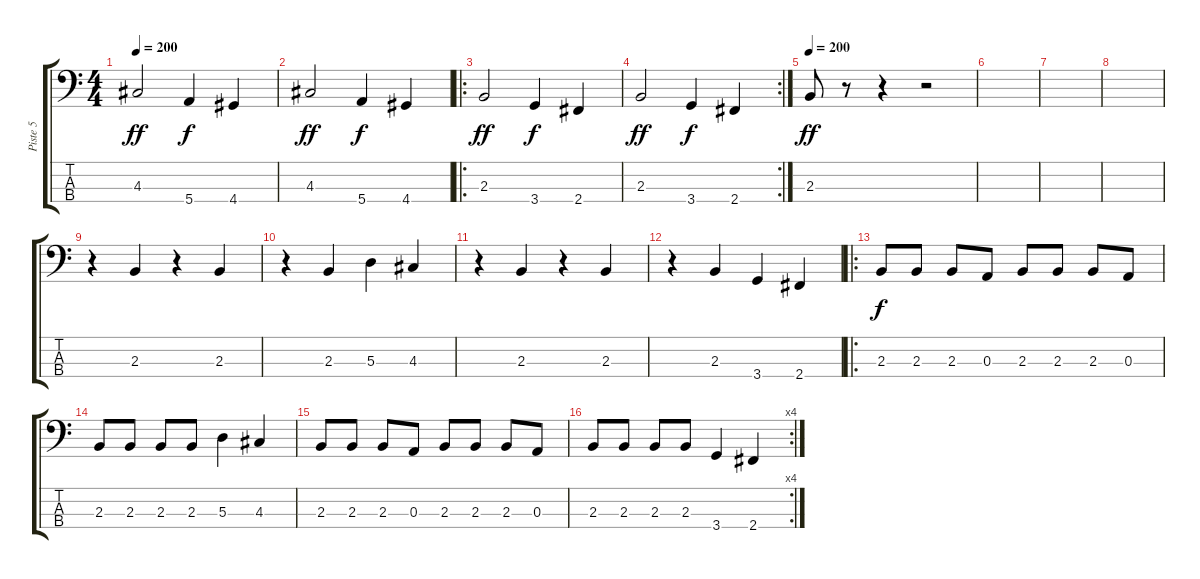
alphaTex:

\track ("Piste 5" "Piste 5") {instrument electricbassfinger}
\staff {score tabs}
\tuning (G2 D2 A1 E1) {hide}
\ts (4 4)
\tempo 200
\clef f4
\ks c
4.3.2{dy ff} 5.4.4{dy f} 4.4.4 |
4.3.2{dy ff} 5.4.4{dy f} 4.4.4 |
\ro
2.3.2{dy ff} 3.4.4{dy f} 2.4.4 |
\rc 2
2.3.2{dy ff} 3.4.4{dy f} 2.4.4 |
\tempo 200
2.3.8{dy ff} r.8 r.4 r.2 |
|
|
|
r.4 2.3.4 r.4 2.3.4 |
r.4 2.3.4 5.3.4 4.3.4 |
r.4 2.3.4 r.4 2.3.4 |
r.4 2.3.4 3.4.4 2.4.4 |
\ro
2.3.8{dy f} 2.3.8 2.3.8 0.3.8 2.3.8 2.3.8 2.3.8 0.3.8 |
2.3.8 2.3.8 2.3.8 2.3.8 5.3.4 4.3.4 |
2.3.8 2.3.8 2.3.8 0.3.8 2.3.8 2.3.8 2.3.8 0.3.8 |
\rc 4
2.3.8 2.3.8 2.3.8 2.3.8 3.4.4 2.4.4
